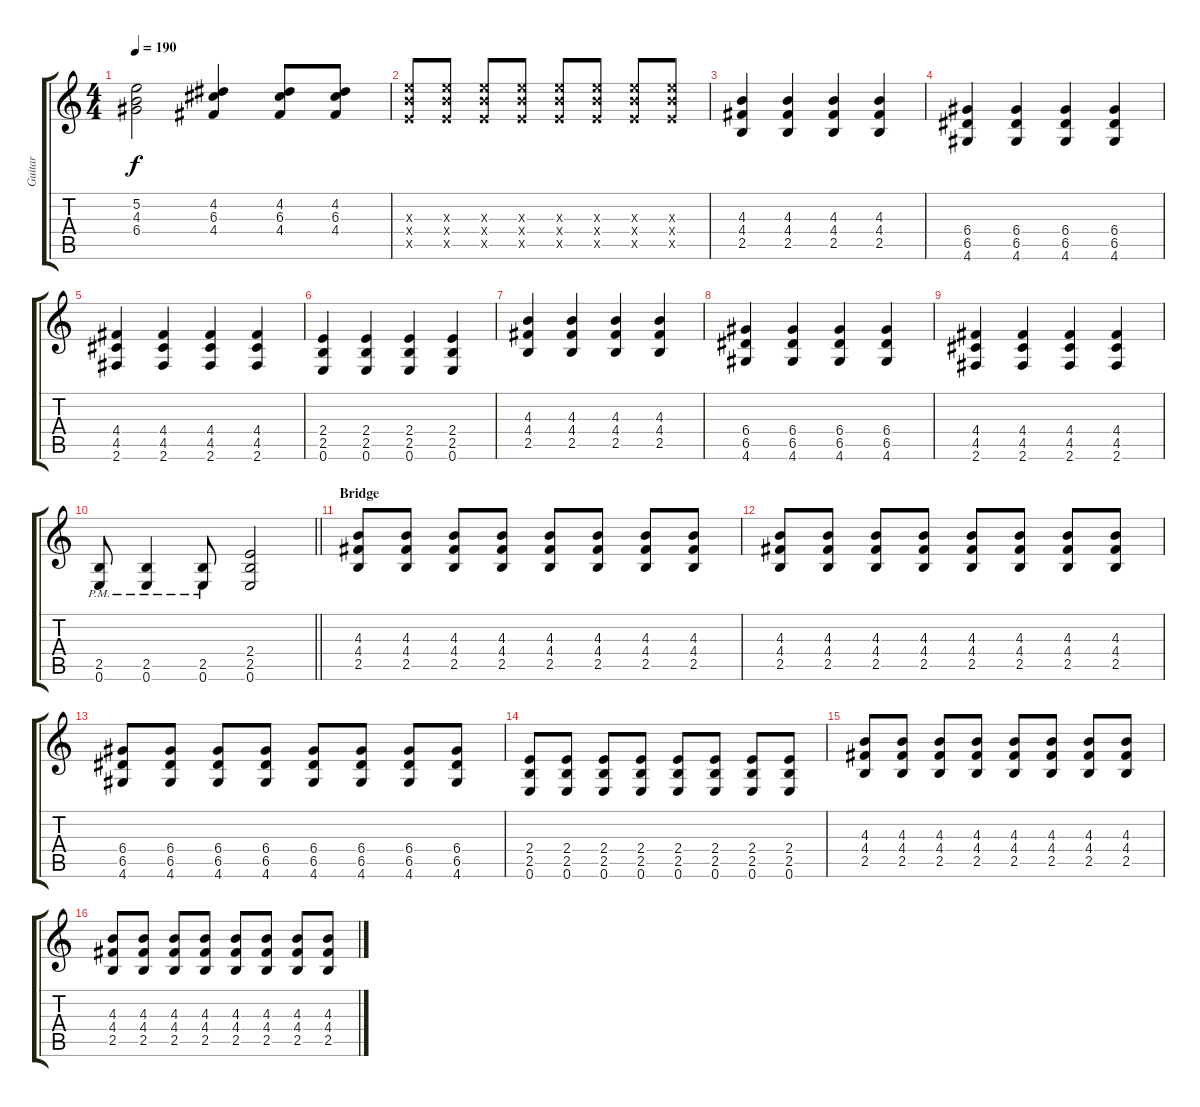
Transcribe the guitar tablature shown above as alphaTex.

\track ("Guitar" "Guitar") {instrument distortionguitar}
\staff {score tabs}
\tuning (E4 B3 G3 D3 A2 E2) {hide}
\ts (4 4)
\tempo 190
\clef g2
\ks c
(5.2{t} 4.3{t} 6.4{t}).2{dy f} (4.2 6.3 4.4).4 (4.2 6.3 4.4).8 (4.2 6.3 4.4).8 |
(9.3{x} 9.4{x} 7.5{x}).8{volume 14 instrument distortionguitar} (9.3{x} 9.4{x} 7.5{x}).8 (9.3{x} 9.4{x} 7.5{x}).8 (9.3{x} 9.4{x} 7.5{x}).8 (9.3{x} 9.4{x} 7.5{x}).8 (9.3{x} 9.4{x} 7.5{x}).8 (9.3{x} 9.4{x} 7.5{x}).8 (9.3{x} 9.4{x} 7.5{x}).8 |
(4.3 4.4 2.5).4 (4.3 4.4 2.5).4 (4.3 4.4 2.5).4 (4.3 4.4 2.5).4 |
(6.4 6.5 4.6).4 (6.4 6.5 4.6).4 (6.4 6.5 4.6).4 (6.4 6.5 4.6).4 |
(4.4 4.5 2.6).4 (4.4 4.5 2.6).4 (4.4 4.5 2.6).4 (4.4 4.5 2.6).4 |
(2.4 2.5 0.6).4 (2.4 2.5 0.6).4 (2.4 2.5 0.6).4 (2.4 2.5 0.6).4 |
(4.3 4.4 2.5).4 (4.3 4.4 2.5).4 (4.3 4.4 2.5).4 (4.3 4.4 2.5).4 |
(6.4 6.5 4.6).4 (6.4 6.5 4.6).4 (6.4 6.5 4.6).4 (6.4 6.5 4.6).4 |
(4.4 4.5 2.6).4 (4.4 4.5 2.6).4 (4.4 4.5 2.6).4 (4.4 4.5 2.6).4 |
\barLineRight lightlight
(2.5{pm} 0.6{pm}).8 (2.5{pm} 0.6{pm}).4 (2.5{pm} 0.6{pm}).8 (2.4 2.5 0.6).2 |
\section ("" "Bridge")
(4.3 4.4 2.5).8 (4.3 4.4 2.5).8 (4.3 4.4 2.5).8 (4.3 4.4 2.5).8 (4.3 4.4 2.5).8 (4.3 4.4 2.5).8 (4.3 4.4 2.5).8 (4.3 4.4 2.5).8 |
(4.3 4.4 2.5).8 (4.3 4.4 2.5).8 (4.3 4.4 2.5).8 (4.3 4.4 2.5).8 (4.3 4.4 2.5).8 (4.3 4.4 2.5).8 (4.3 4.4 2.5).8 (4.3 4.4 2.5).8 |
(6.4 6.5 4.6).8 (6.4 6.5 4.6).8 (6.4 6.5 4.6).8 (6.4 6.5 4.6).8 (6.4 6.5 4.6).8 (6.4 6.5 4.6).8 (6.4 6.5 4.6).8 (6.4 6.5 4.6).8 |
(2.4 2.5 0.6).8 (2.4 2.5 0.6).8 (2.4 2.5 0.6).8 (2.4 2.5 0.6).8 (2.4 2.5 0.6).8 (2.4 2.5 0.6).8 (2.4 2.5 0.6).8 (2.4 2.5 0.6).8 |
(4.3 4.4 2.5).8 (4.3 4.4 2.5).8 (4.3 4.4 2.5).8 (4.3 4.4 2.5).8 (4.3 4.4 2.5).8 (4.3 4.4 2.5).8 (4.3 4.4 2.5).8 (4.3 4.4 2.5).8 |
(4.3 4.4 2.5).8 (4.3 4.4 2.5).8 (4.3 4.4 2.5).8 (4.3 4.4 2.5).8 (4.3 4.4 2.5).8 (4.3 4.4 2.5).8 (4.3 4.4 2.5).8 (4.3 4.4 2.5).8
